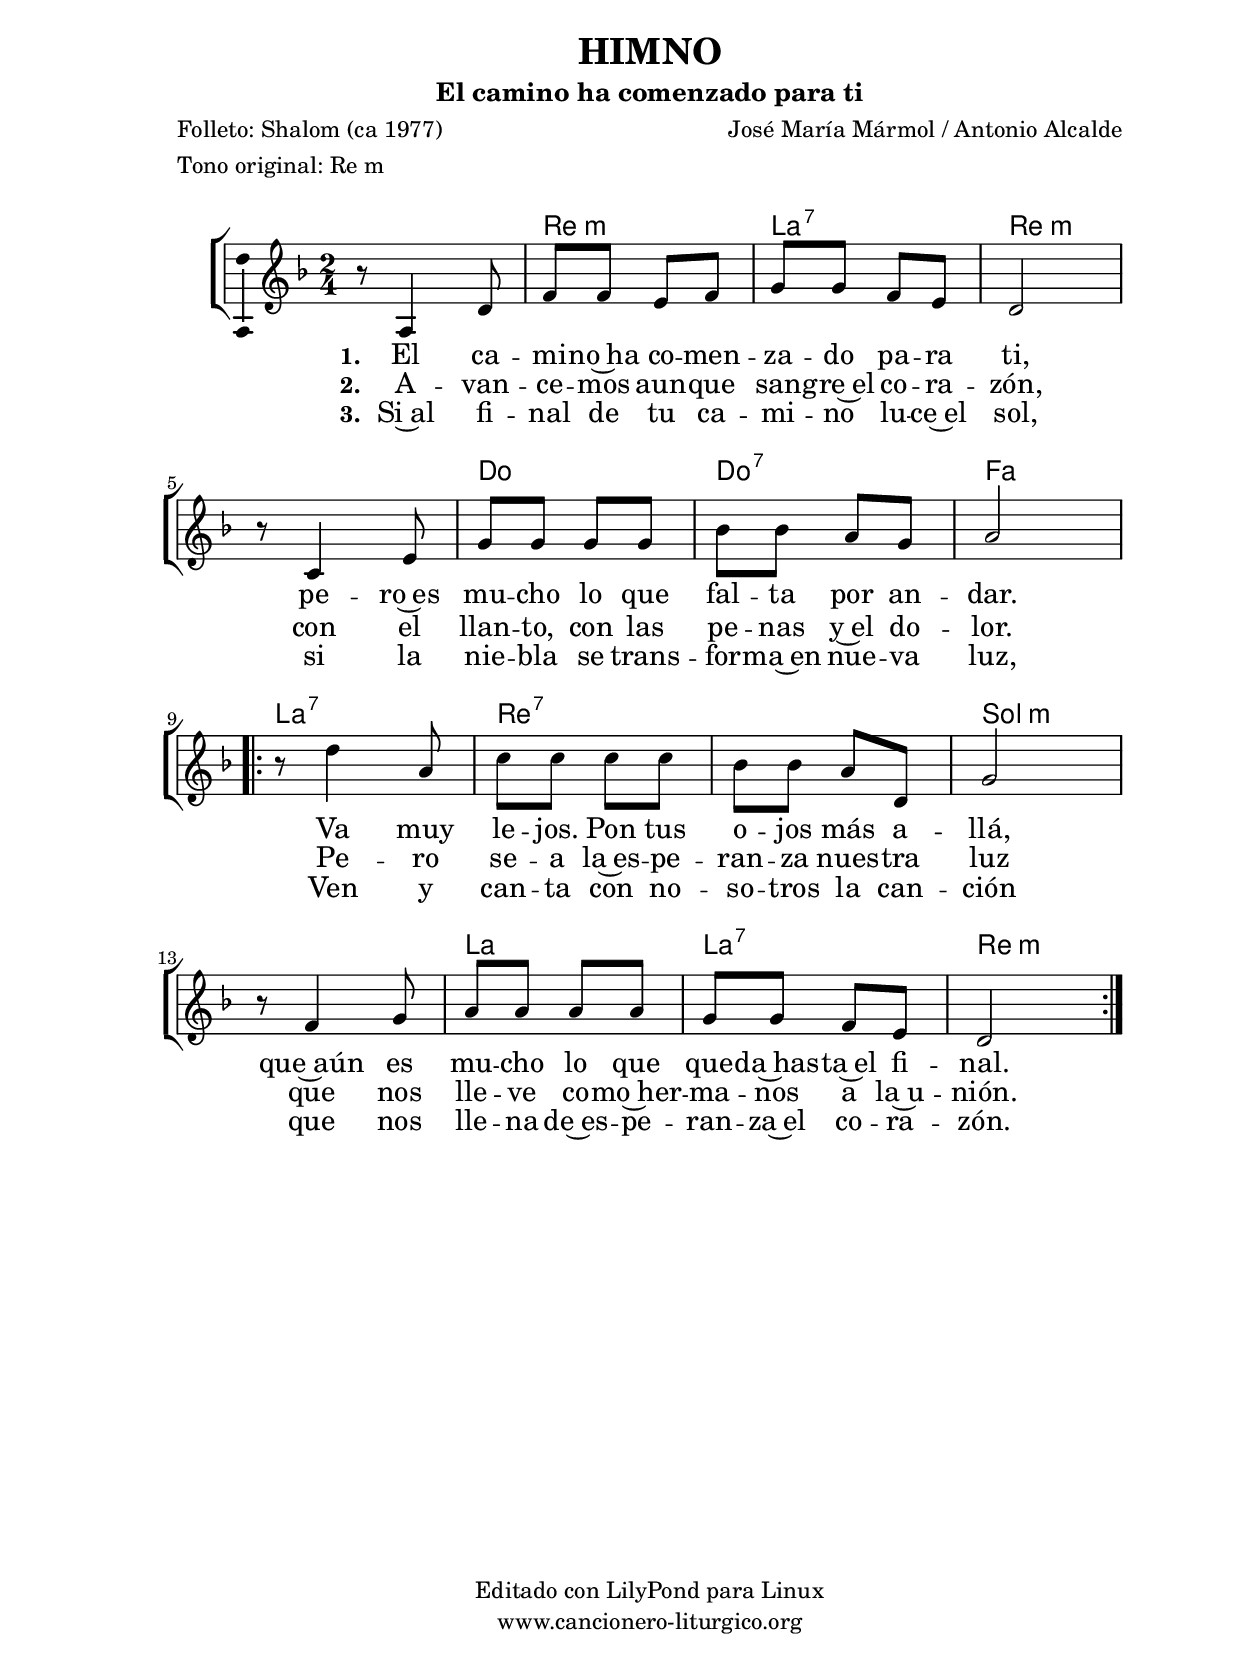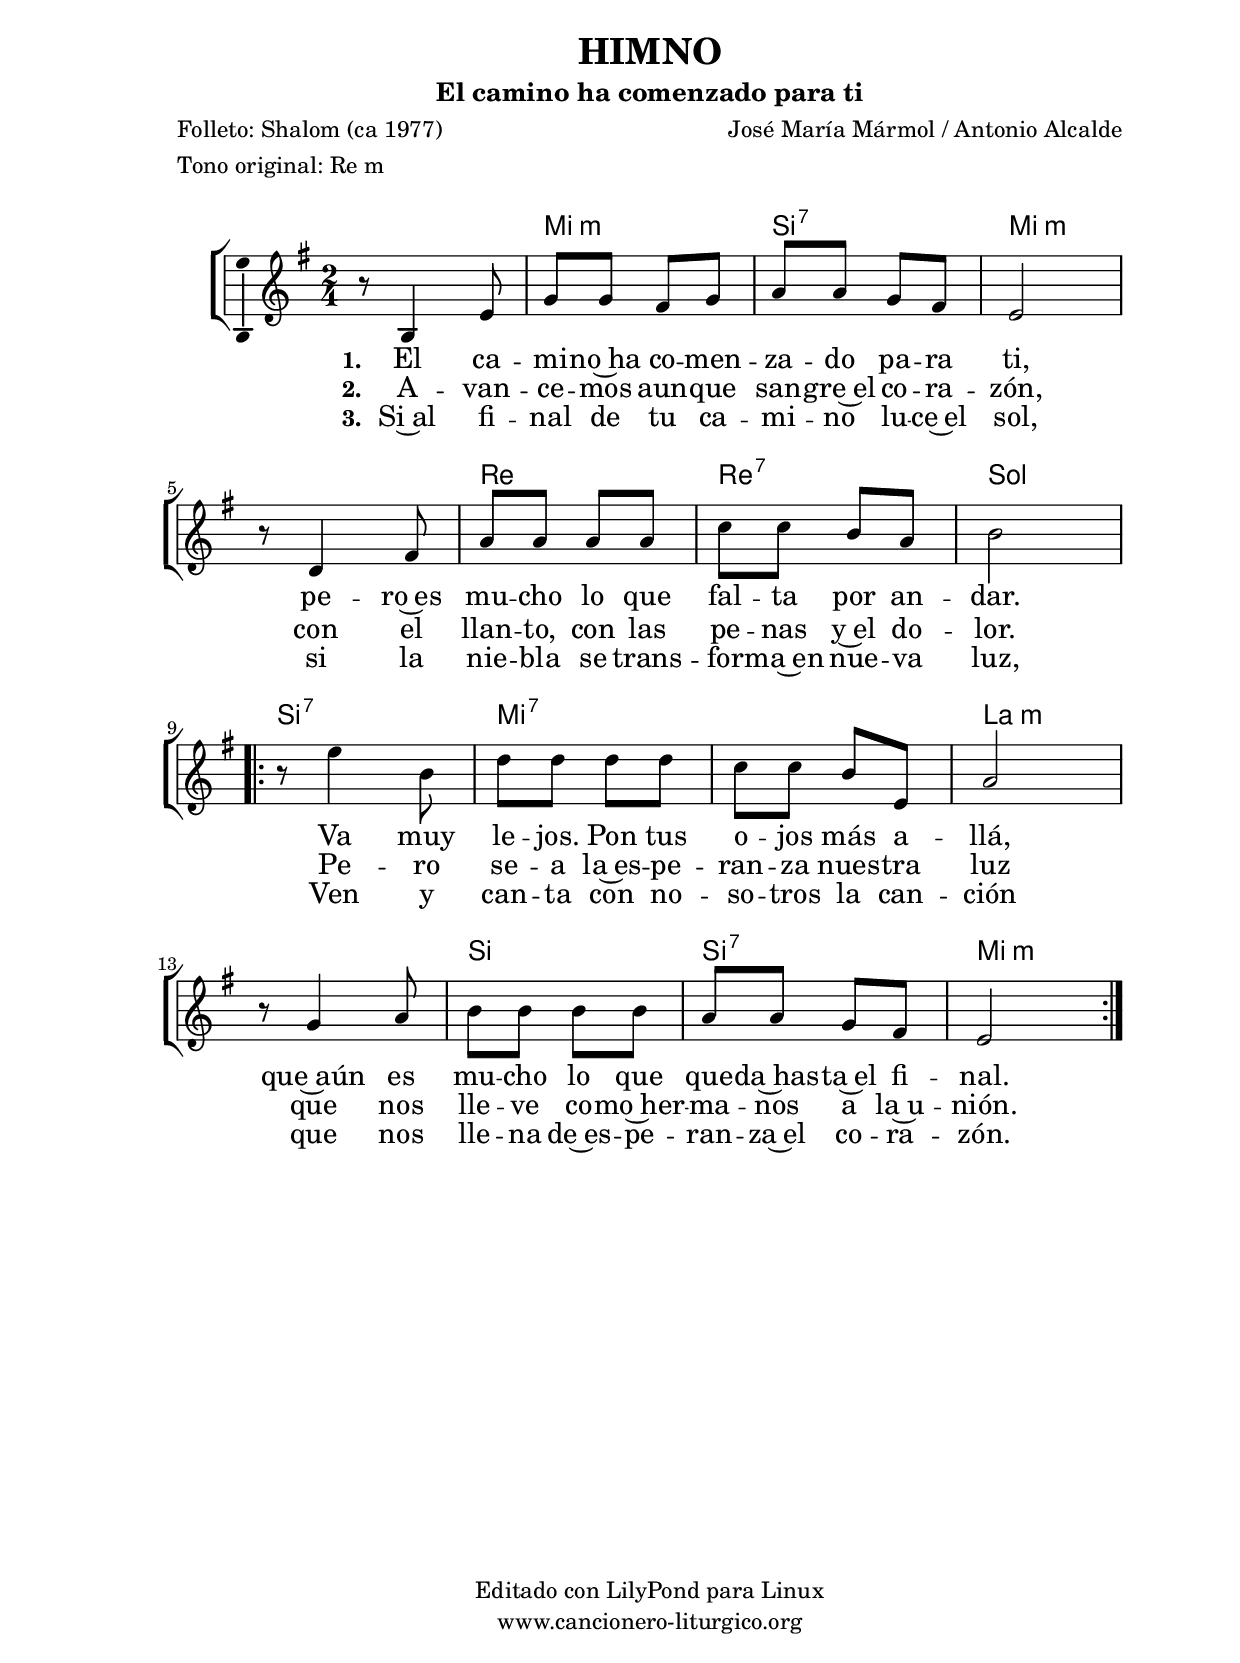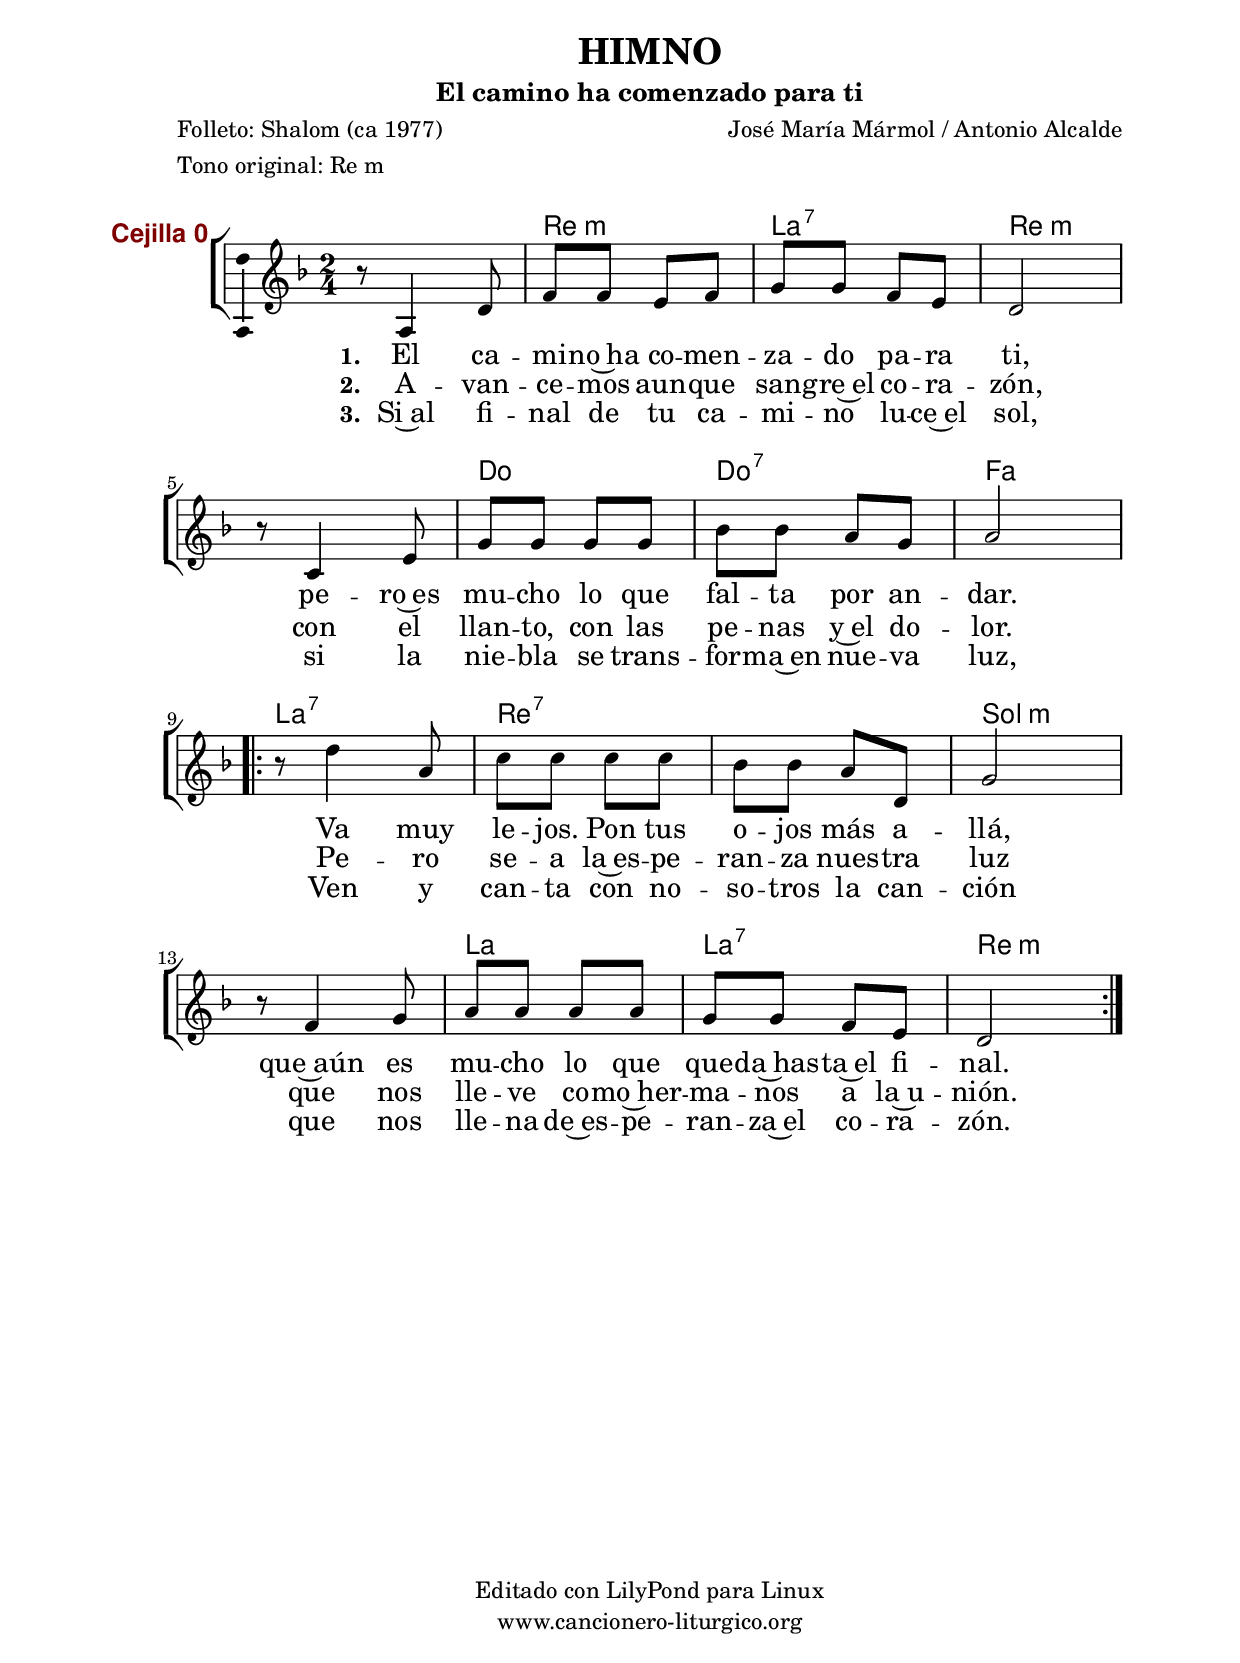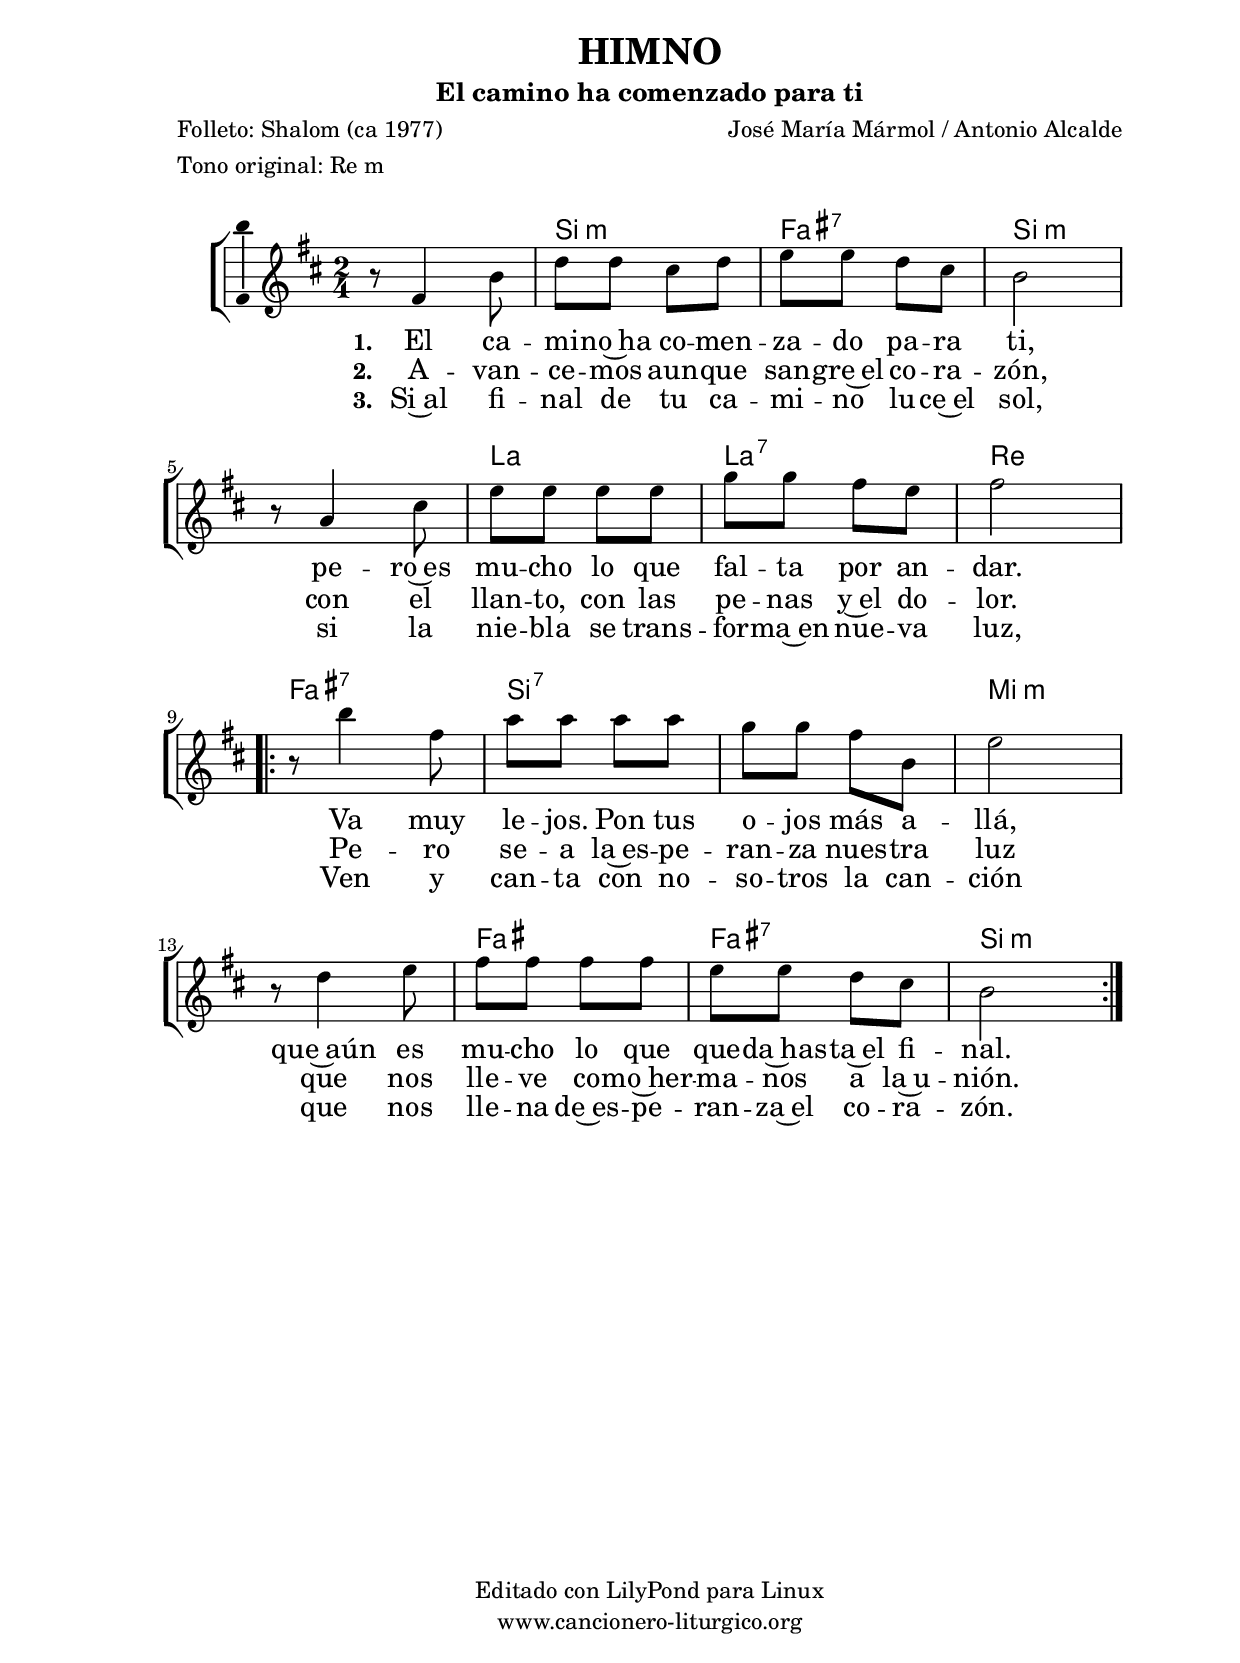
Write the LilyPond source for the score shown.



%versión de lilypond para la que se ha escrito esta partitura:
\version "2.16.0"

	%Tamaño papel
	#(set-default-paper-size "a4")
	%Tamaño partitura
	#(set-global-staff-size 20)
	%No responde al pulsar sobre una nota
	#(ly:set-option 'point-and-click #f)

%parámetros del encabezamiento:
\header {
	title = "HIMNO"
	subtitle = "El camino ha comenzado para ti"
	composer = "José María Mármol / Antonio Alcalde"
	poet = "Folleto: Shalom (ca 1977)"
	meter = "Tono original: Re m"
	arranger = ""
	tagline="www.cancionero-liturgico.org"
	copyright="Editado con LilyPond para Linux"
	tiempo = ""
	usos = "Comunión"
	letra = ""
	}

%parámetros asociados al papel:
\paper {
	oddHeaderMarkup = \markup {\fill-line { \on-the-fly #not-first-page \fromproperty #'header:title \on-the-fly #not-first-page \fromproperty #'header:composer }}
	evenHeaderMarkup = \markup {\fill-line { \fromproperty #'header:composer \fromproperty #'header:title }}
	#(set-paper-size "a4")
	print-page-number = ##f
	first-page-number = 1
	print-first-page-number = ##f
%	head-separation = 3.0 \cm
	top-margin = 2.0 \cm
	bottom-margin = 0.5\cm
%%%	bottom-margin = -1.0\cm
	left-margin = 3.0 \cm
	line-width = 16.0 \cm 
	indent = 8\mm
	interscoreline = 2.\mm
	between-system-space = 15\mm
%	para que las partituras no llenen la hoja:
	ragged-bottom = ##t
%	idem para la última hoja:
	ragged-last-bottom = ##f
%	para que las partituras llenen el ancho del papel:
	ragged-last = ##f
	after-title-space = 2.5 \cm
%page-count=1
%system-count=8

	%Flexible Vertical Spacing
%	markup-markup-spacing =
%	#'((basic-distance . 15) (minimum-distance . 15) (padding . 3))
	markup-system-spacing =
	#'((basic-distance . 15) (minimum-distance . 15) (padding . 3))
	system-system-spacing =
	#'((basic-distance . 15) (minimum-distance . 15) (padding . 3))
	score-system-spacing =
	#'((basic-distance . 15) (minimum-distance . 15) (padding . 5))
%	top-system-spacing = % header
%	#'((basic-distance . 8) (minimum-distance . 0) (padding . 0))
%	top-markup-spacing =
%	#'((basic-distance . 20) (minimum-distance . 20) (padding . 0))
	last-bottom-spacing = % footer
	#'((basic-distance . 5) (minimum-distance . 5) (padding . 0))
%	score-markup-spacing =
%	#'((basic-distance . 16) (minimum-distance . 13) (padding . 0))

	}


%parámetros que afectan a toda la partitura:
global = {
	%clave de sol (G):
	\clef G
	%armadura:
%	\transpose f a
	\key d \minor
	\tempo 4=120
	\set Score.tempoHideNote = ##t
	}


acordes = {
	\italianChords
	\chordmode {
%	\transpose f a
{
s2 d2:m a:7 d:m s c c:7 f
\repeat volta 2 {
a:7 d:7 s g:m s a a:7 d:m
}

	}
	}
}

melodia = 
%\transpose f a
{
	\relative c'{
	\time 2/4

r8 a4 d8
f8 f e f
g8 g f e
d2
r8 c4 e8
g8 g g g
bes8 bes a g
a2

%\bar "||"
\break

\repeat volta 2 {
r8 d4 a8
c8 c c c
bes8 bes a d,
g2
r8 f4 g8
a8 a a a
g8 g f e
d2
}

%	\bar "|."
	}
	}


texto = \lyricmode {
\set stanza =#"1. " El ca -- mi -- no~ha co -- men -- za -- do pa -- ra ti,
pe -- ro~es mu -- cho lo que fal -- ta por an -- dar.
Va muy le -- jos. Pon tus o -- jos más a -- llá,
que~aún es mu -- cho lo que que -- da~has -- ta~el fi -- nal.

	}


textodos = \lyricmode {
\set stanza =#"2. " A -- van -- ce -- mos aun -- que san -- gre~el co -- ra -- zón,
con el llan -- to, con las pe -- nas y~el do -- lor.
Pe -- ro se -- a la~es -- pe -- ran -- za nues -- tra luz
que nos lle -- ve co -- mo~her -- ma -- nos a la~u -- nión.

	}

textotres = \lyricmode {
\set stanza =#"3. " Si~al fi -- nal de tu ca -- mi -- no lu -- ce~el sol,
si la nie -- bla se trans -- for -- ma~en nue -- va luz,
Ven y can -- ta con no -- so -- tros la can -- ción
que nos lle -- na de~es -- pe -- ran -- za~el co -- ra -- zón.

	}


acordesStaff = \context ChordNames = acordesStaff <<
	\set chordChanges = ##t
	\acordes
	>>


%%%%%%%%%%%%%%%%%%%%%%%%%%%%%%%%%%% CEJILLA %%%%%%%%%%%%%%%%%%%%%%%%%%%%%%%%%%%
acordescejilla = {
%%%	\override ChordNames.ChordName #'font-size = #-1
%%%	\override ChordNames.ChordName #'font-series = #'bold
	\transpose c c {
		\acordes
		}
	}

acordescejillaStaff = \context ChordNames = acordescejillaStaff <<
	\set Staff.instrumentName = \markup \with-color #darkred \larger \bold \sans "Cejilla 0"
	\set chordChanges = ##t
	\acordescejilla
	>>
%%%%%%%%%%%%%%%%%%%%%%%%%%%%%%%%%%% CEJILLA %%%%%%%%%%%%%%%%%%%%%%%%%%%%%%%%%%%


vozStaff = \context Voice = vozStaff
\with {\consists "Ambitus_engraver"}
<<
%	\set Staff.instrumentName = ""
%	\set Staff.shortInstrumentName = ""
%	\set Staff.midiInstrument = #"clarinet"
%	\set Staff.midiInstrument = #"cello"
%	\set Staff.midiInstrument = #"flute"
	\set Staff.midiInstrument = #"electric guitar (jazz)"
%	\set Staff.midiInstrument = #"english horn"
%	\set Staff.midiInstrument = #"violin"
%	\set Staff.midiInstrument = #"glockenspiel"
	\set Staff.midiMinimumVolume = #0.7
	\set Staff.midiMaximumVolume = #0.9
	\global
	\melodia
	>>

textoStaff = \context Lyrics = textoStaff <<
	\lyricsto vozStaff \texto
	>>

textodosStaff = \context Lyrics = textodosStaff <<
	\lyricsto vozStaff \textodos
	>>

textotresStaff = \context Lyrics = textotresStaff <<
	\lyricsto vozStaff \textotres
	>>

\book {
	\score {
		\context ChoirStaff {
			\override StaffGroup.SystemStartBracket #'collapse-height = #1
			\override Score.SystemStartBar #'collapse-height = #1
			<<
			\acordesStaff
			\vozStaff
			\textoStaff
			\textodosStaff
			\textotresStaff
			>>
			}
		\layout {
	 		\context {
				\Lyrics
				\override LyricText #'font-size = #2
				}
	 		 \context {
				\Score
				\override StaffSymbol #'staff-space = #(magstep +3)
				}
			}
		}
	\score {
		\unfoldRepeats
		\context ChoirStaff {
			<<
			\acordesStaff
			\vozStaff
			>>
			}
		\midi {
	 		\context {
	 			\Score
				tempoWholesPerMinute = #(ly:make-moment 70 4)
				}
			}
		}
	}


%Partitura para guitarra
#(define output-suffix "G")
\book {
	\score {
		\context ChoirStaff {
			\override StaffGroup.SystemStartBracket #'collapse-height = #1
			\override Score.SystemStartBar #'collapse-height = #1
			<<
			\acordescejillaStaff
			\vozStaff
			\textoStaff
			\textodosStaff
			\textotresStaff
			>>
			}
		\layout {
%%%%%%%%%%%%%%%%%%%%%%%%%%%%%%%%%%% CEJILLA %%%%%%%%%%%%%%%%%%%%%%%%%%%%%%%%%%%
			\context {
				\ChordNames \consists Instrument_name_engraver
				}
%%%%%%%%%%%%%%%%%%%%%%%%%%%%%%%%%%% CEJILLA %%%%%%%%%%%%%%%%%%%%%%%%%%%%%%%%%%%
	 		\context {
				\Lyrics
				\override LyricText #'font-size = #2
				}
	 		 \context {
				\Score
				\override StaffSymbol #'staff-space = #(magstep +3)
				}
			}
		}
	}


#(define output-suffix "C")
\book {
	\score {
		\context ChoirStaff {
			\override StaffGroup.SystemStartBracket #'collapse-height = #1
			\override Score.SystemStartBar #'collapse-height = #1
\transpose c d
			<<
			\acordesStaff
			\vozStaff
			\textoStaff
			\textodosStaff
			\textotresStaff
			>>
			}
		\layout {
	    		\context {
				\Lyrics
				\override LyricText #'font-size = #2
				}
	   		 \context {
				\Score
				\override StaffSymbol #'staff-space = #(magstep +3)
				}
			}
		}
	}


#(define output-suffix "S")
\book {
	\score {
		\context ChoirStaff {
			\override StaffGroup.SystemStartBracket #'collapse-height = #1
			\override Score.SystemStartBar #'collapse-height = #1
\transpose c a
			<<
			\acordesStaff
			\vozStaff
			\textoStaff
			\textodosStaff
			\textotresStaff
			>>
			}
		\layout {
	    		\context {
				\Lyrics
				\override LyricText #'font-size = #2
				}
	   		 \context {
				\Score
				\override StaffSymbol #'staff-space = #(magstep +3)
				}
			}
		}
	}


